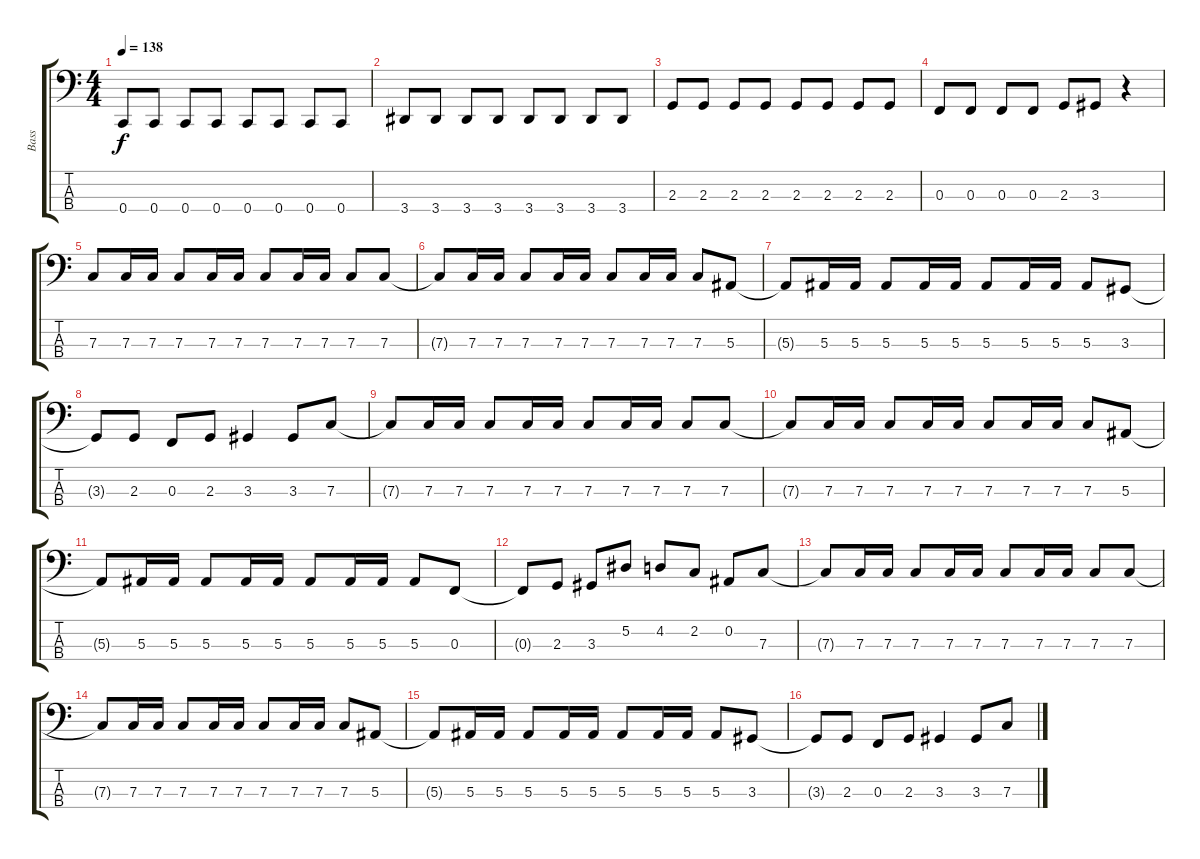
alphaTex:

\track ("Bass" "Bass") {instrument slapbass1}
\staff {score tabs}
\tuning (Eb2 Bb1 F1 C1) {hide}
\ts (4 4)
\tempo 138
\clef f4
\ks c
0.4.8{dy f} 0.4.8 0.4.8 0.4.8 0.4.8 0.4.8 0.4.8 0.4.8 |
3.4.8 3.4.8 3.4.8 3.4.8 3.4.8 3.4.8 3.4.8 3.4.8 |
2.3.8 2.3.8 2.3.8 2.3.8 2.3.8 2.3.8 2.3.8 2.3.8 |
0.3.8 0.3.8 0.3.8 0.3.8 2.3.8 3.3.8 r.4 |
7.3.8 7.3.16 7.3.16 7.3.8 7.3.16 7.3.16 7.3.8 7.3.16 7.3.16 7.3.8 7.3.8 |
7.3{t}.8 7.3.16 7.3.16 7.3.8 7.3.16 7.3.16 7.3.8 7.3.16 7.3.16 7.3.8 5.3.8 |
5.3{t}.8 5.3.16 5.3.16 5.3.8 5.3.16 5.3.16 5.3.8 5.3.16 5.3.16 5.3.8 3.3.8 |
3.3{t}.8 2.3.8 0.3.8 2.3.8 3.3.4 3.3.8 7.3.8 |
7.3{t}.8 7.3.16 7.3.16 7.3.8 7.3.16 7.3.16 7.3.8 7.3.16 7.3.16 7.3.8 7.3.8 |
7.3{t}.8 7.3.16 7.3.16 7.3.8 7.3.16 7.3.16 7.3.8 7.3.16 7.3.16 7.3.8 5.3.8 |
5.3{t}.8 5.3.16 5.3.16 5.3.8 5.3.16 5.3.16 5.3.8 5.3.16 5.3.16 5.3.8 0.3.8 |
0.3{t}.8 2.3.8 3.3.8 5.2.8 4.2.8 2.2.8 0.2.8 7.3.8 |
7.3{t}.8 7.3.16 7.3.16 7.3.8 7.3.16 7.3.16 7.3.8 7.3.16 7.3.16 7.3.8 7.3.8 |
7.3{t}.8 7.3.16 7.3.16 7.3.8 7.3.16 7.3.16 7.3.8 7.3.16 7.3.16 7.3.8 5.3.8 |
5.3{t}.8 5.3.16 5.3.16 5.3.8 5.3.16 5.3.16 5.3.8 5.3.16 5.3.16 5.3.8 3.3.8 |
3.3{t}.8 2.3.8 0.3.8 2.3.8 3.3.4 3.3.8 7.3.8
